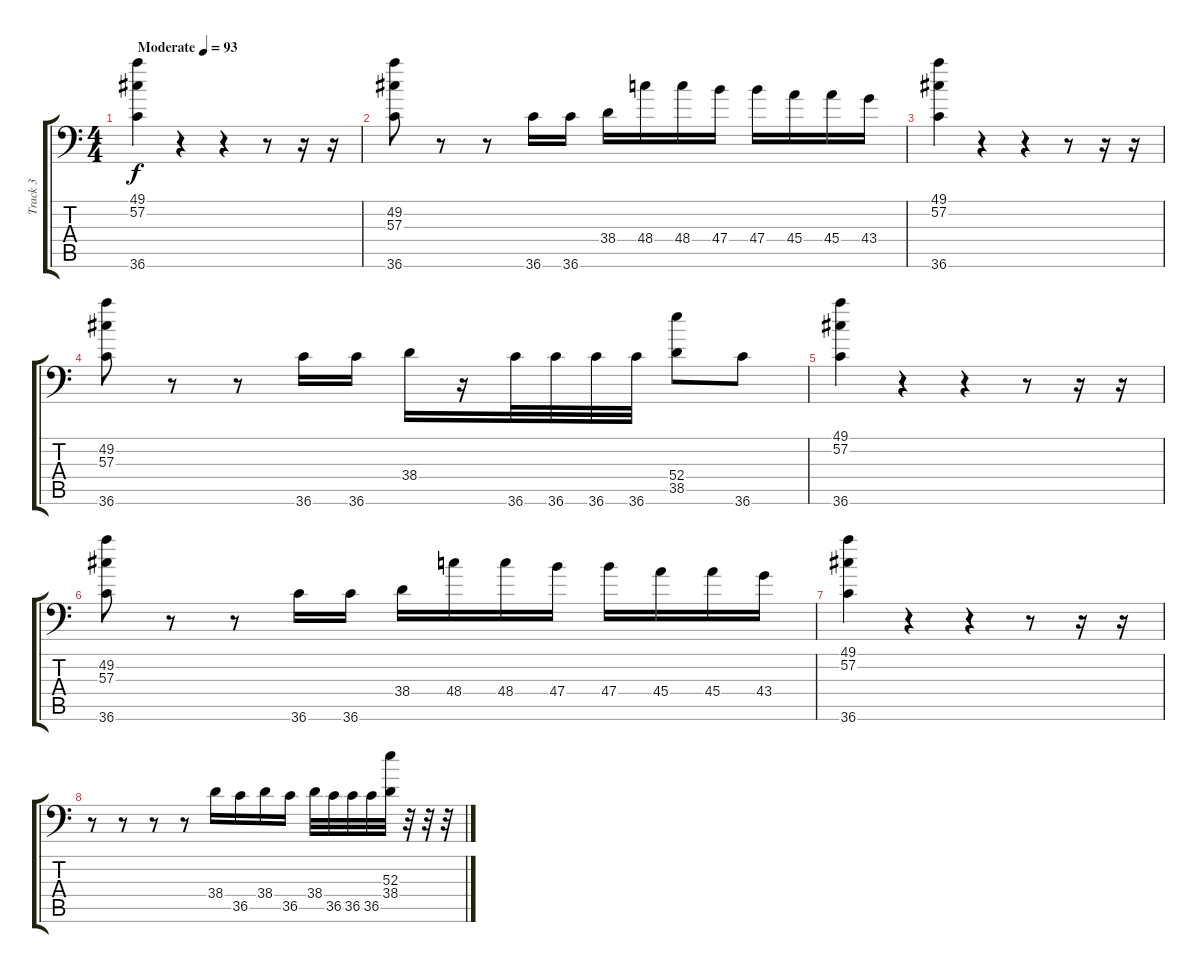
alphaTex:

\track ("Track 3" "Track 3") {instrument acousticgrandpiano}
\staff {score tabs}
\tuning (C-1 C-1 C-1 C-1 C-1 C-1) {hide}
\ts (4 4)
\tempo (93 "Moderate")
\clef f4
\ks c
(49.1 57.2 36.6).4{dy f instrument acousticgrandpiano} r.4 r.4 r.8 r.16 r.16 |
(49.2 57.3 36.6).8 r.8 r.8 36.6.16 36.6.16 38.4.16 48.4.16 48.4.16 47.4.16 47.4.16 45.4.16 45.4.16 43.4.16 |
(49.1 57.2 36.6).4 r.4 r.4 r.8 r.16 r.16 |
(49.2 57.3 36.6).8 r.8 r.8 36.6.16 36.6.16 38.4.16 r.16 36.6.32 36.6.32 36.6.32 36.6.32 (52.4 38.5).8 36.6.8 |
(49.1 57.2 36.6).4 r.4 r.4 r.8 r.16 r.16 |
(49.2 57.3 36.6).8 r.8 r.8 36.6.16 36.6.16 38.4.16 48.4.16 48.4.16 47.4.16 47.4.16 45.4.16 45.4.16 43.4.16 |
(49.1 57.2 36.6).4 r.4 r.4 r.8 r.16 r.16 |
r.8 r.8 r.8 r.8 38.4.16 36.5.16 38.4.16 36.5.16 38.4.32 36.5.32 36.5.32 36.5.32 (52.3 38.4).32 r.32 r.32 r.32
